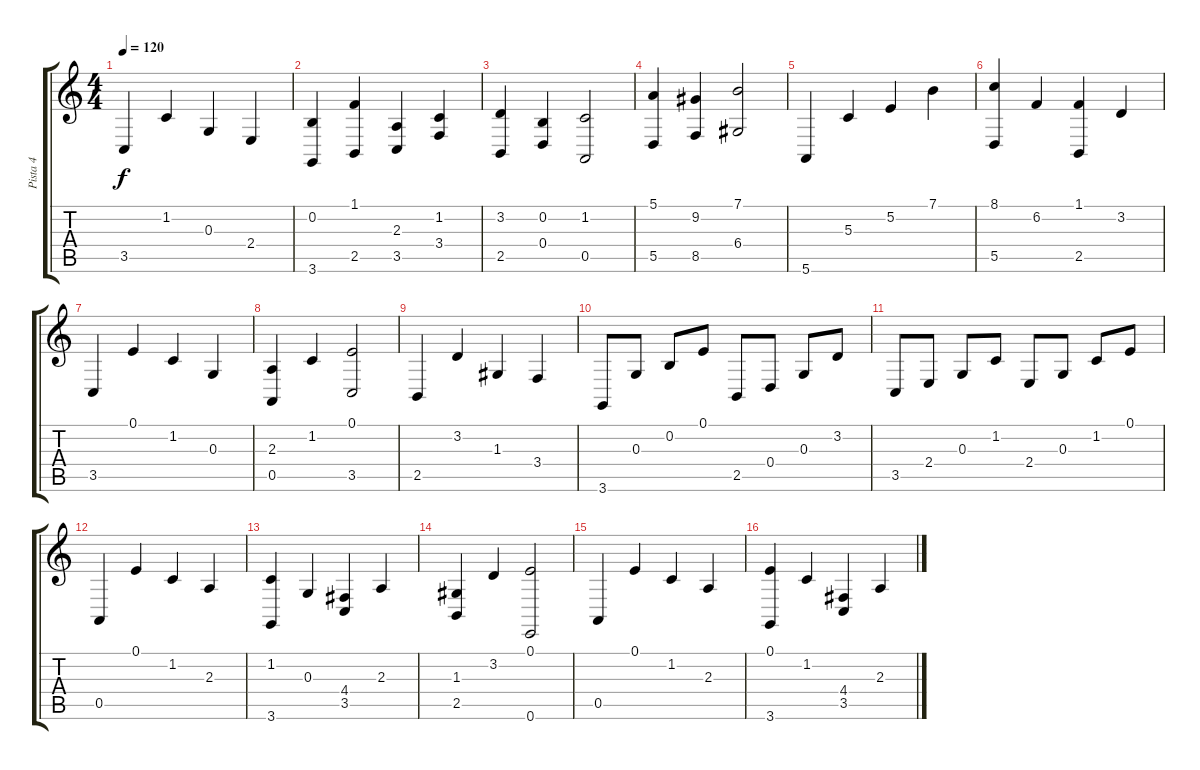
\track ("Pista 4" "Pista 4") {instrument orchestralharp}
\staff {score tabs}
\tuning (E4 B3 G3 D3 A2 E2) {hide}
\ts (4 4)
\tempo 120
\clef g2
\ks c
3.5.4{dy f} 1.2.4 0.3.4 2.4.4 |
(0.2 3.6).4 (1.1 2.5).4 (2.3 3.5).4 (1.2 3.4).4 |
(3.2 2.5).4 (0.2 0.4).4 (1.2 0.5).2 |
(5.1 5.5).4 (9.2 8.5).4 (7.1 6.4).2 |
5.6.4 5.3.4 5.2.4 7.1.4 |
(8.1 5.5).4 6.2.4 (1.1 2.5).4 3.2.4 |
3.5.4 0.1.4 1.2.4 0.3.4 |
(2.3 0.5).4 1.2.4 (0.1 3.5).2 |
2.5.4 3.2.4 1.3.4 3.4.4 |
3.6.8 0.3.8 0.2.8 0.1.8 2.5.8 0.4.8 0.3.8 3.2.8 |
3.5.8 2.4.8 0.3.8 1.2.8 2.4.8 0.3.8 1.2.8 0.1.8 |
0.5.4 0.1.4 1.2.4 2.3.4 |
(1.2 3.6).4 0.3.4 (4.4 3.5).4 2.3.4 |
(1.3 2.5).4 3.2.4 (0.1 0.6).2 |
0.5.4 0.1.4 1.2.4 2.3.4 |
(0.1 3.6).4 1.2.4 (4.4 3.5).4 2.3.4
